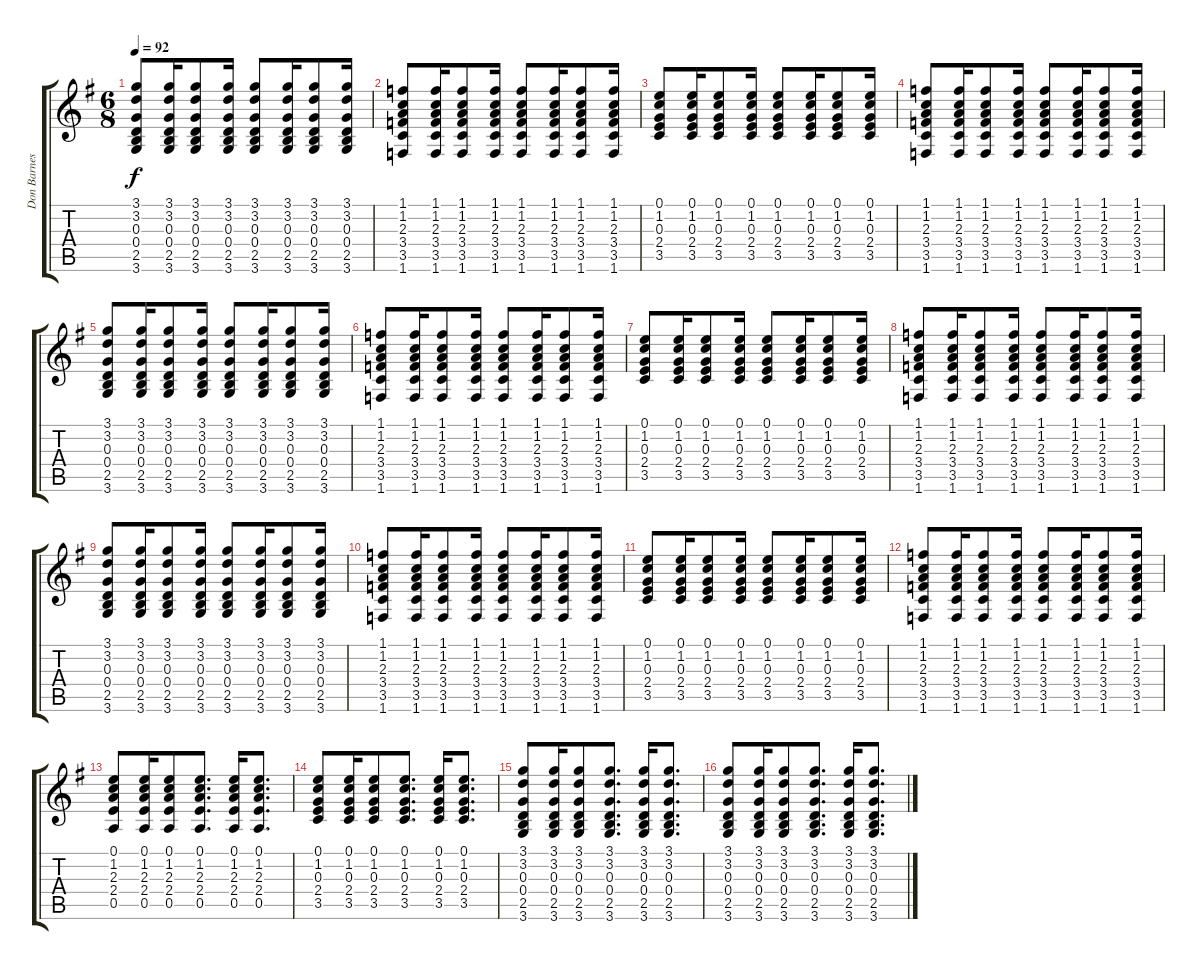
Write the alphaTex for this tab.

\track ("Don Barnes Guitar II" "Don Barnes") {instrument acousticguitarsteel}
\staff {score tabs}
\tuning (E4 B3 G3 D3 A2 E2) {hide}
\ts (6 8)
\tempo 92
\clef g2
\ks g
(3.1 3.2 0.3 0.4 2.5 3.6).8{dy f} (3.1 3.2 0.3 0.4 2.5 3.6).16 (3.1 3.2 0.3 0.4 2.5 3.6).8 (3.1 3.2 0.3 0.4 2.5 3.6).16 (3.1 3.2 0.3 0.4 2.5 3.6).8 (3.1 3.2 0.3 0.4 2.5 3.6).16 (3.1 3.2 0.3 0.4 2.5 3.6).8 (3.1 3.2 0.3 0.4 2.5 3.6).16 |
(1.1 1.2 2.3 3.4 3.5 1.6).8 (1.1 1.2 2.3 3.4 3.5 1.6).16 (1.1 1.2 2.3 3.4 3.5 1.6).8 (1.1 1.2 2.3 3.4 3.5 1.6).16 (1.1 1.2 2.3 3.4 3.5 1.6).8 (1.1 1.2 2.3 3.4 3.5 1.6).16 (1.1 1.2 2.3 3.4 3.5 1.6).8 (1.1 1.2 2.3 3.4 3.5 1.6).16 |
(0.1 1.2 0.3 2.4 3.5).8 (0.1 1.2 0.3 2.4 3.5).16 (0.1 1.2 0.3 2.4 3.5).8 (0.1 1.2 0.3 2.4 3.5).16 (0.1 1.2 0.3 2.4 3.5).8 (0.1 1.2 0.3 2.4 3.5).16 (0.1 1.2 0.3 2.4 3.5).8 (0.1 1.2 0.3 2.4 3.5).16 |
(1.1 1.2 2.3 3.4 3.5 1.6).8 (1.1 1.2 2.3 3.4 3.5 1.6).16 (1.1 1.2 2.3 3.4 3.5 1.6).8 (1.1 1.2 2.3 3.4 3.5 1.6).16 (1.1 1.2 2.3 3.4 3.5 1.6).8 (1.1 1.2 2.3 3.4 3.5 1.6).16 (1.1 1.2 2.3 3.4 3.5 1.6).8 (1.1 1.2 2.3 3.4 3.5 1.6).16 |
(3.1 3.2 0.3 0.4 2.5 3.6).8 (3.1 3.2 0.3 0.4 2.5 3.6).16 (3.1 3.2 0.3 0.4 2.5 3.6).8 (3.1 3.2 0.3 0.4 2.5 3.6).16 (3.1 3.2 0.3 0.4 2.5 3.6).8 (3.1 3.2 0.3 0.4 2.5 3.6).16 (3.1 3.2 0.3 0.4 2.5 3.6).8 (3.1 3.2 0.3 0.4 2.5 3.6).16 |
(1.1 1.2 2.3 3.4 3.5 1.6).8 (1.1 1.2 2.3 3.4 3.5 1.6).16 (1.1 1.2 2.3 3.4 3.5 1.6).8 (1.1 1.2 2.3 3.4 3.5 1.6).16 (1.1 1.2 2.3 3.4 3.5 1.6).8 (1.1 1.2 2.3 3.4 3.5 1.6).16 (1.1 1.2 2.3 3.4 3.5 1.6).8 (1.1 1.2 2.3 3.4 3.5 1.6).16 |
(0.1 1.2 0.3 2.4 3.5).8 (0.1 1.2 0.3 2.4 3.5).16 (0.1 1.2 0.3 2.4 3.5).8 (0.1 1.2 0.3 2.4 3.5).16 (0.1 1.2 0.3 2.4 3.5).8 (0.1 1.2 0.3 2.4 3.5).16 (0.1 1.2 0.3 2.4 3.5).8 (0.1 1.2 0.3 2.4 3.5).16 |
(1.1 1.2 2.3 3.4 3.5 1.6).8 (1.1 1.2 2.3 3.4 3.5 1.6).16 (1.1 1.2 2.3 3.4 3.5 1.6).8 (1.1 1.2 2.3 3.4 3.5 1.6).16 (1.1 1.2 2.3 3.4 3.5 1.6).8 (1.1 1.2 2.3 3.4 3.5 1.6).16 (1.1 1.2 2.3 3.4 3.5 1.6).8 (1.1 1.2 2.3 3.4 3.5 1.6).16 |
(3.1 3.2 0.3 0.4 2.5 3.6).8 (3.1 3.2 0.3 0.4 2.5 3.6).16 (3.1 3.2 0.3 0.4 2.5 3.6).8 (3.1 3.2 0.3 0.4 2.5 3.6).16 (3.1 3.2 0.3 0.4 2.5 3.6).8 (3.1 3.2 0.3 0.4 2.5 3.6).16 (3.1 3.2 0.3 0.4 2.5 3.6).8 (3.1 3.2 0.3 0.4 2.5 3.6).16 |
(1.1 1.2 2.3 3.4 3.5 1.6).8 (1.1 1.2 2.3 3.4 3.5 1.6).16 (1.1 1.2 2.3 3.4 3.5 1.6).8 (1.1 1.2 2.3 3.4 3.5 1.6).16 (1.1 1.2 2.3 3.4 3.5 1.6).8 (1.1 1.2 2.3 3.4 3.5 1.6).16 (1.1 1.2 2.3 3.4 3.5 1.6).8 (1.1 1.2 2.3 3.4 3.5 1.6).16 |
(0.1 1.2 0.3 2.4 3.5).8 (0.1 1.2 0.3 2.4 3.5).16 (0.1 1.2 0.3 2.4 3.5).8 (0.1 1.2 0.3 2.4 3.5).16 (0.1 1.2 0.3 2.4 3.5).8 (0.1 1.2 0.3 2.4 3.5).16 (0.1 1.2 0.3 2.4 3.5).8 (0.1 1.2 0.3 2.4 3.5).16 |
(1.1 1.2 2.3 3.4 3.5 1.6).8 (1.1 1.2 2.3 3.4 3.5 1.6).16 (1.1 1.2 2.3 3.4 3.5 1.6).8 (1.1 1.2 2.3 3.4 3.5 1.6).16 (1.1 1.2 2.3 3.4 3.5 1.6).8 (1.1 1.2 2.3 3.4 3.5 1.6).16 (1.1 1.2 2.3 3.4 3.5 1.6).8 (1.1 1.2 2.3 3.4 3.5 1.6).16 |
(0.1 1.2 2.3 2.4 0.5).8 (0.1 1.2 2.3 2.4 0.5).16 (0.1 1.2 2.3 2.4 0.5).8 (0.1 1.2 2.3 2.4 0.5).8{d} (0.1 1.2 2.3 2.4 0.5).16 (0.1 1.2 2.3 2.4 0.5).8{d} |
(0.1 1.2 0.3 2.4 3.5).8 (0.1 1.2 0.3 2.4 3.5).16 (0.1 1.2 0.3 2.4 3.5).8 (0.1 1.2 0.3 2.4 3.5).8{d} (0.1 1.2 0.3 2.4 3.5).16 (0.1 1.2 0.3 2.4 3.5).8{d} |
(3.1 3.2 0.3 0.4 2.5 3.6).8 (3.1 3.2 0.3 0.4 2.5 3.6).16 (3.1 3.2 0.3 0.4 2.5 3.6).8 (3.1 3.2 0.3 0.4 2.5 3.6).8{d} (3.1 3.2 0.3 0.4 2.5 3.6).16 (3.1 3.2 0.3 0.4 2.5 3.6).8{d} |
(3.1 3.2 0.3 0.4 2.5 3.6).8 (3.1 3.2 0.3 0.4 2.5 3.6).16 (3.1 3.2 0.3 0.4 2.5 3.6).8 (3.1 3.2 0.3 0.4 2.5 3.6).8{d} (3.1 3.2 0.3 0.4 2.5 3.6).16 (3.1 3.2 0.3 0.4 2.5 3.6).8{d}
